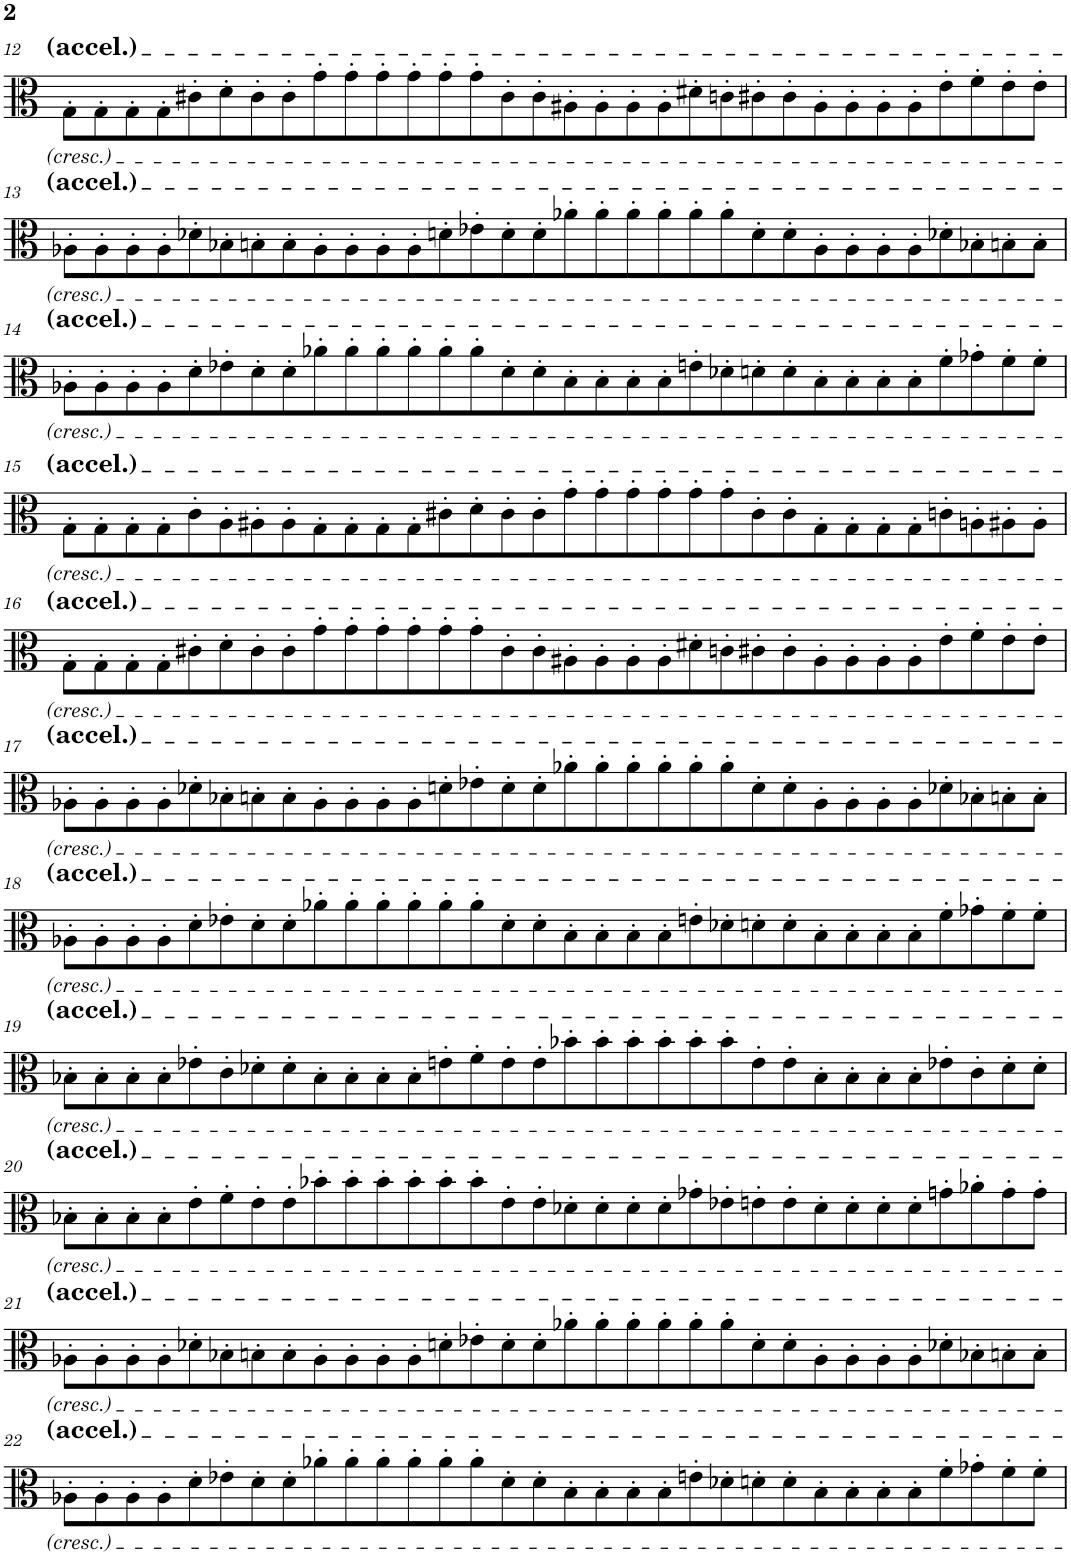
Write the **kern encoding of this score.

**kern
*part1
*staff1
*I"Viola
*I'Vla.
!!LO:PB:g=z
*clefC3
*k[]
*M16/4
=12
8G'\L
8G'\
8G'\
8G'\
8c#X'\
8d'\
8c#'\
8c#'\
8g'\
8g'\
8g'\
8g'\
8g'\
8g'\
8c#'\
8c#'\
8A#X'\
8A#'\
8A#'\
8A#'\
8d#X'\
8cn'\
8c#X'\
8c#'\
8A#'\
8A#'\
8A#'\
8A#'\
8e'\
8f'\
8e'\
8e'\J
!!LO:LB:g=z
=13
8A-X'\L
8A-'\
8A-'\
8A-'\
8d-X'\
8B-X'\
8Bn'\
8B'\
8A-'\
8A-'\
8A-'\
8A-'\
8dn'\
8e-X'\
8d'\
8d'\
8a-X'\
8a-'\
8a-'\
8a-'\
8a-'\
8a-'\
8d'\
8d'\
8A-'\
8A-'\
8A-'\
8A-'\
8d-X'\
8B-X'\
8Bn'\
8B'\J
!!LO:LB:g=z
=14
8A-X'\L
8A-'\
8A-'\
8A-'\
8d'\
8e-X'\
8d'\
8d'\
8a-X'\
8a-'\
8a-'\
8a-'\
8a-'\
8a-'\
8d'\
8d'\
8B'\
8B'\
8B'\
8B'\
8en'\
8d-X'\
8dn'\
8d'\
8B'\
8B'\
8B'\
8B'\
8f'\
8g-X'\
8f'\
8f'\J
!!LO:LB:g=z
=15
8G'\L
8G'\
8G'\
8G'\
8c'\
8A'\
8A#X'\
8A#'\
8G'\
8G'\
8G'\
8G'\
8c#X'\
8d'\
8c#'\
8c#'\
8g'\
8g'\
8g'\
8g'\
8g'\
8g'\
8c#'\
8c#'\
8G'\
8G'\
8G'\
8G'\
8cn'\
8An'\
8A#X'\
8A#'\J
!!LO:LB:g=z
=16
8G'\L
8G'\
8G'\
8G'\
8c#X'\
8d'\
8c#'\
8c#'\
8g'\
8g'\
8g'\
8g'\
8g'\
8g'\
8c#'\
8c#'\
8A#X'\
8A#'\
8A#'\
8A#'\
8d#X'\
8cn'\
8c#X'\
8c#'\
8A#'\
8A#'\
8A#'\
8A#'\
8e'\
8f'\
8e'\
8e'\J
!!LO:LB:g=z
=17
8A-X'\L
8A-'\
8A-'\
8A-'\
8d-X'\
8B-X'\
8Bn'\
8B'\
8A-'\
8A-'\
8A-'\
8A-'\
8dn'\
8e-X'\
8d'\
8d'\
8a-X'\
8a-'\
8a-'\
8a-'\
8a-'\
8a-'\
8d'\
8d'\
8A-'\
8A-'\
8A-'\
8A-'\
8d-X'\
8B-X'\
8Bn'\
8B'\J
!!LO:LB:g=z
=18
8A-X'\L
8A-'\
8A-'\
8A-'\
8d'\
8e-X'\
8d'\
8d'\
8a-X'\
8a-'\
8a-'\
8a-'\
8a-'\
8a-'\
8d'\
8d'\
8B'\
8B'\
8B'\
8B'\
8en'\
8d-X'\
8dn'\
8d'\
8B'\
8B'\
8B'\
8B'\
8f'\
8g-X'\
8f'\
8f'\J
!!LO:LB:g=z
=19
8B-X'\L
8B-'\
8B-'\
8B-'\
8e-X'\
8c'\
8d-X'\
8d-'\
8B-'\
8B-'\
8B-'\
8B-'\
8en'\
8f'\
8e'\
8e'\
8b-X'\
8b-'\
8b-'\
8b-'\
8b-'\
8b-'\
8e'\
8e'\
8B-'\
8B-'\
8B-'\
8B-'\
8e-X'\
8c'\
8d-'\
8d-'\J
!!LO:LB:g=z
=20
8B-X'\L
8B-'\
8B-'\
8B-'\
8e'\
8f'\
8e'\
8e'\
8b-X'\
8b-'\
8b-'\
8b-'\
8b-'\
8b-'\
8e'\
8e'\
8d-X'\
8d-'\
8d-'\
8d-'\
8g-X'\
8e-X'\
8en'\
8e'\
8d-'\
8d-'\
8d-'\
8d-'\
8gn'\
8a-X'\
8g'\
8g'\J
!!LO:LB:g=z
=21
8A-X'\L
8A-'\
8A-'\
8A-'\
8d-X'\
8B-X'\
8Bn'\
8B'\
8A-'\
8A-'\
8A-'\
8A-'\
8dn'\
8e-X'\
8d'\
8d'\
8a-X'\
8a-'\
8a-'\
8a-'\
8a-'\
8a-'\
8d'\
8d'\
8A-'\
8A-'\
8A-'\
8A-'\
8d-X'\
8B-X'\
8Bn'\
8B'\J
!!LO:LB:g=z
=22
8A-X'\L
8A-'\
8A-'\
8A-'\
8d'\
8e-X'\
8d'\
8d'\
8a-X'\
8a-'\
8a-'\
8a-'\
8a-'\
8a-'\
8d'\
8d'\
8B'\
8B'\
8B'\
8B'\
8en'\
8d-X'\
8dn'\
8d'\
8B'\
8B'\
8B'\
8B'\
8f'\
8g-X'\
8f'\
8f'\J
=
*-
